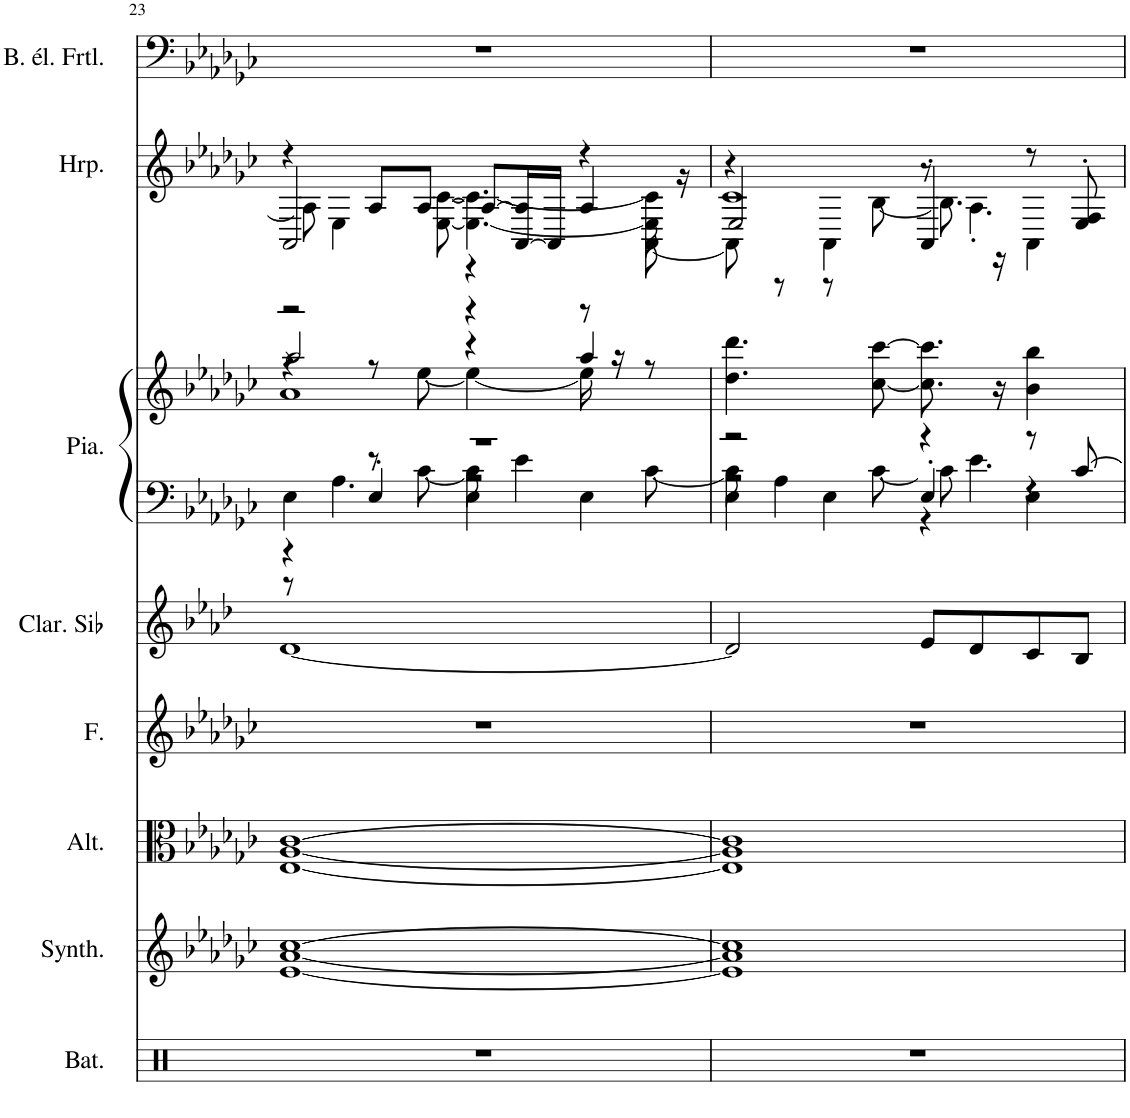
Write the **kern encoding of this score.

**kern	**kern	**kern	**kern	**kern	**kern	**kern	**kern	**kern
*part8	*part7	*part6	*part5	*part4	*part3	*part3	*part2	*part1
*staff9	*staff8	*staff7	*staff6	*staff5	*staff4	*staff3	*staff2	*staff1
*I"Batterie, Drums	*I"Synthétiseur d'instruments à cordes, Synth Strings 1	*I"Altos, String Ensemble 1	*I"Femmes, Choir Aahs	*I"Clarinette en Sib	*I"Piano, Bright Acoustic Piano	*	*I"Harpe	*I"Basse électrique fretless, Fretless Bass
*I'Bat.	*I'Synth.	*I'Alt.	*I'F.	*I'Clar. Sib	*I'Pia.	*	*I'Hrp.	*I'B. él. Frtl.
!!LO:PB:g=z
*clefX	*clefG2	*clefC3	*clefG2	*clefG2	*clefF4	*clefF4	*clefG2	*clefF4
*	*	*	*	*Trd1c2	*	*	*	*Trd7c12
*k[b-e-a-d-g-c-]	*k[b-e-a-d-g-c-]	*k[b-e-a-d-g-c-]	*k[b-e-a-d-g-c-]	*k[b-e-a-d-]	*k[b-e-a-d-g-c-]	*k[b-e-a-d-g-c-]	*k[b-e-a-d-g-c-]	*k[b-e-a-d-g-c-]
*M4/4	*M4/4	*M4/4	*M4/4	*M4/4	*M4/4	*M4/4	*M4/4	*M4/4
=23	=23	=23	=23	=23	=23	=23	=23	=23
*	*	*	*	*	*^	*^	*^	*
*	*	*	*	*	*	*^	*	*^	*	*^	*
*	*	*	*	*	*	*	*^	*	*	*	*	*	*^	*
1r	[1e- [1a- [1cc-	[1E- [1A- [1c-	1r	[1d-	1r	4E-\	4r	8r	2aa-/	4r	1a-	4r	8A-\]	2AA-/	2r	1r
.	.	.	.	.	.	.	.	4.A-\	.	.	.	.	4E-\	.	.	.
.	.	.	.	.	.	8r	4E-'/	.	.	8r	.	8A-/L	.	.	.	.
.	.	.	.	.	.	[8c-\	.	.	.	[8ee-\	.	[8A-/J	[8E-\ [8c-\	.	.	.
.	.	.	.	.	.	8c-\]	2r	4E-\	4r	4ee-\_	.	8A-/L_	4.E-\_ 4.c-\_	4r	4r	.
.	.	.	.	.	.	4e-\	.	.	.	.	.	[16AA-/ 16A-/]L	.	.	.	.
.	.	.	.	.	.	.	.	.	.	.	.	16AA-/JJ]	.	.	.	.
.	.	.	.	.	.	.	.	4E-\	4aa-/	16ee-\]	.	4r	.	4A-/	8r	.
.	.	.	.	.	.	.	.	.	.	16r	.	.	.	.	.	.
.	.	.	.	.	.	[8c-\	.	.	.	8r	.	.	16E-\] 16c-\]	.	[8AA-\	.
.	.	.	.	.	.	.	.	.	.	.	.	.	16r	.	.	.
*	*	*	*	*	*	*	*	*	*v	*v	*v	*	*	*	*	*
=24	=24	=24	=24	=24	=24	=24	=24	=24	=24	=24	=24	=24	=24	=24
1r	1e-] 1a-] 1cc-]	1E-] 1A-] 1c-]	1r	2d-/]	2r	8c-\]	2r	4E-\	4.dd-\ 4.ddd-\	2E-/	4r	1c-	8AA-\]	1r
.	.	.	.	.	.	4A-\	.	.	.	.	.	.	8r	.
.	.	.	.	.	.	.	.	4E-\	.	.	4AA-\	.	8r	.
.	.	.	.	.	.	[8c-\	.	.	[8cc-\ [8ccc-\	.	.	.	[8B-\	.
.	.	.	.	8e-/L	4r	8c-\]	4E-'/	4r	8.cc-\] 8.ccc-\]	4AA-'/	8r	.	8.B-\]	.
.	.	.	.	8d-/	.	4.e-\	.	.	.	.	4.A-'\	.	.	.
.	.	.	.	.	.	.	.	.	16r	.	.	.	16r	.
.	.	.	.	8c/	8r	.	4r	4E-\	4b-\ 4bb-\	8r	.	.	4AA-\	.
.	.	.	.	8B-/J	[8c-/	.	.	.	.	8E-/' 8F/'	.	.	.	.
*	*	*	*	*	*v	*v	*v	*v	*	*v	*v	*v	*v	*
=	=	=	=	=	=	=	=	=
*-	*-	*-	*-	*-	*-	*-	*-	*-
